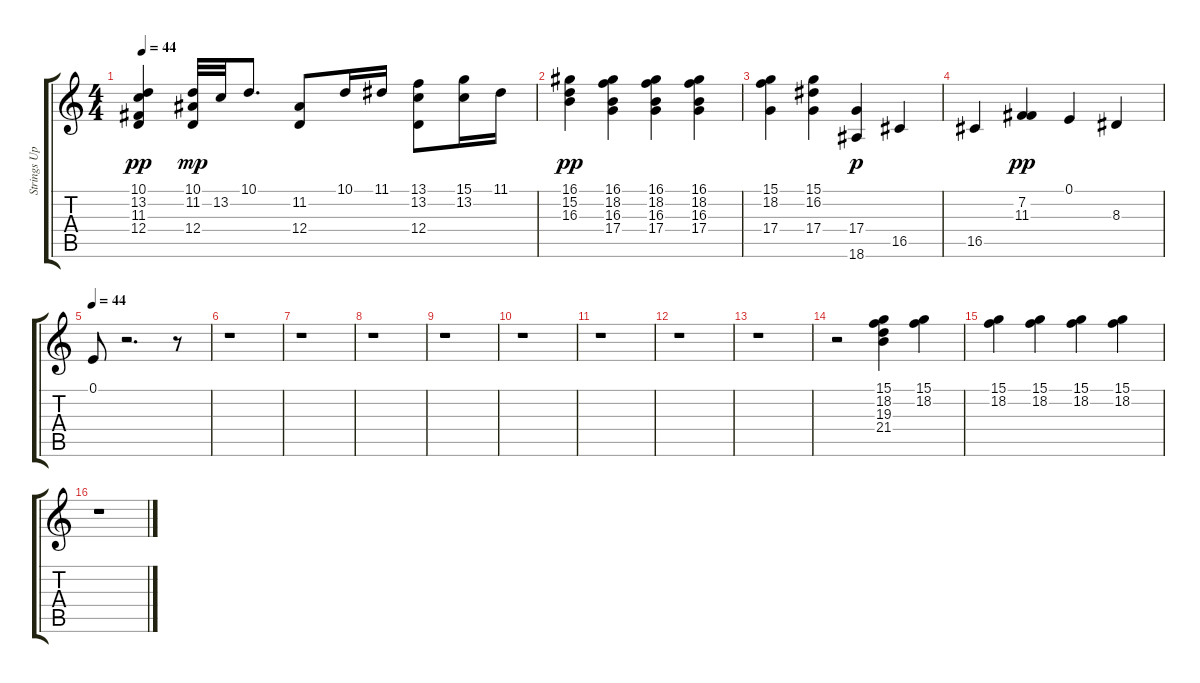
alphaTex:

\track ("Strings Upper" "Strings Up") {instrument stringensemble1}
\staff {score tabs}
\tuning (E4 B3 G3 D3 A2 E2) {hide}
\ts (4 4)
\tempo 44
\clef g2
\ks c
(10.1 13.2 11.3 12.4).4{dy pp} (10.1 11.2 12.4).32{dy mp} 13.2.32 10.1.8{d} (11.2 12.4).8 10.1.16 11.1.16 (13.1 13.2 12.4).8 (15.1 13.2).16 11.1.16 |
(16.1 15.2 16.3).4{dy pp} (16.1 18.2 16.3 17.4).4 (16.1 18.2 16.3 17.4).4 (16.1 18.2 16.3 17.4).4 |
(15.1 18.2 17.4).4 (15.1 16.2 17.4).4 (17.4 18.6).4{dy p} 16.5.4 |
16.5.4 (7.2 11.3).4{dy pp} 0.1.4 8.3.4 |
\tempo 44
0.1.8 r.2{d} r.8 |
r.1 |
r.1 |
r.1 |
r.1 |
r.1 |
r.1 |
r.1 |
r.1 |
r.2 (15.1 18.2 19.3 21.4).4 (15.1 18.2).4 |
(15.1 18.2).4 (15.1 18.2).4 (15.1 18.2).4 (15.1 18.2).4 |
r.1
